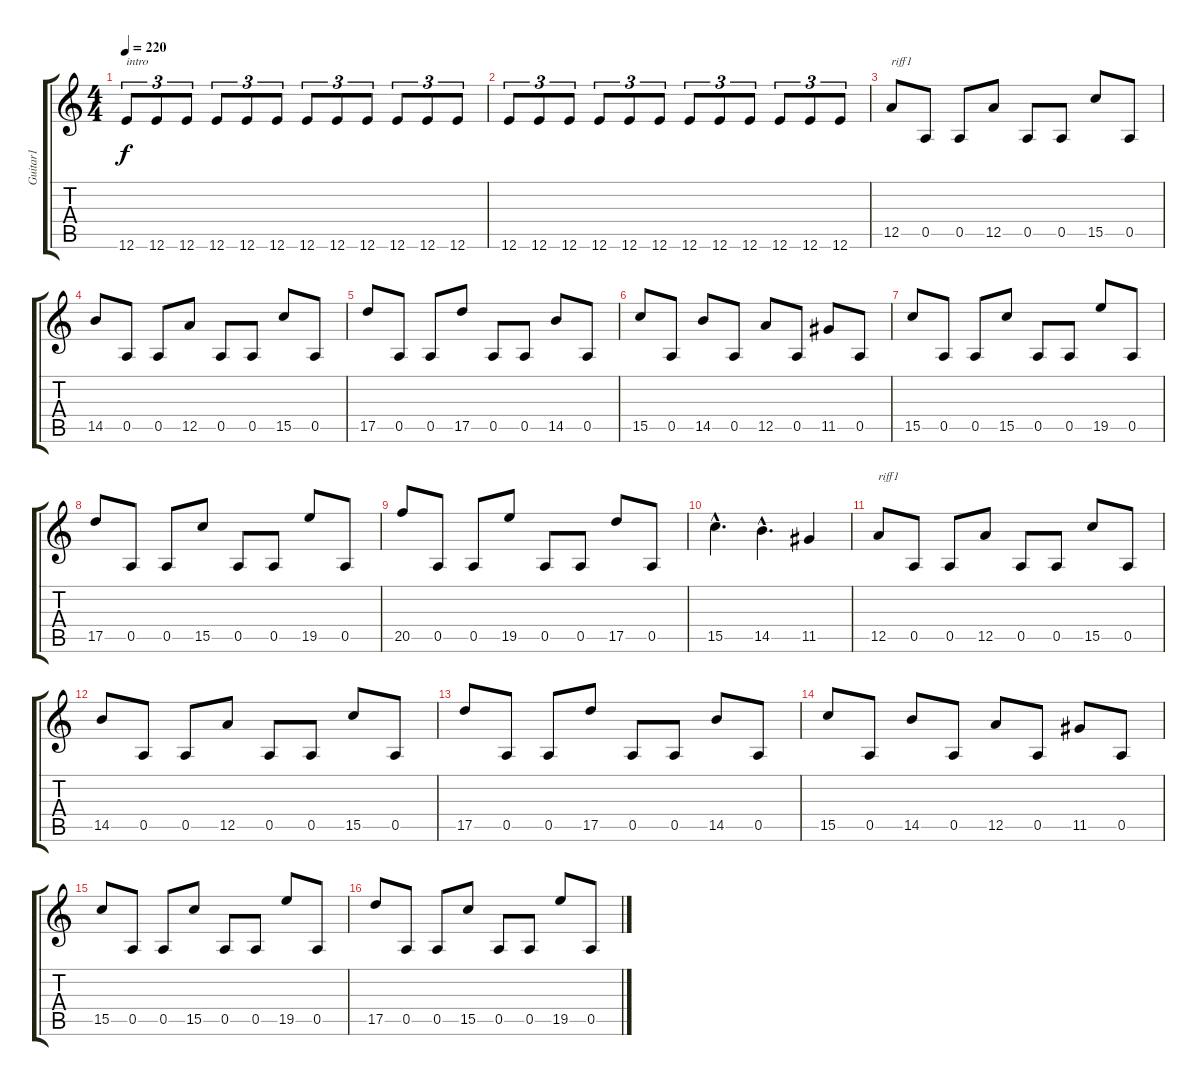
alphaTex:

\track ("Guitar1" "Guitar1") {instrument acousticguitarsteel}
\staff {score tabs}
\tuning (E4 B3 G3 D3 A2 E2) {hide}
\ts (4 4)
\tempo 220
\clef g2
\ks c
12.6.8{tu (3 2) txt "intro" dy f instrument acousticguitarsteel} 12.6.8{tu (3 2)} 12.6.8{tu (3 2)} 12.6.8{tu (3 2)} 12.6.8{tu (3 2)} 12.6.8{tu (3 2)} 12.6.8{tu (3 2)} 12.6.8{tu (3 2)} 12.6.8{tu (3 2)} 12.6.8{tu (3 2)} 12.6.8{tu (3 2)} 12.6.8{tu (3 2)} |
12.6.8{tu (3 2)} 12.6.8{tu (3 2)} 12.6.8{tu (3 2)} 12.6.8{tu (3 2)} 12.6.8{tu (3 2)} 12.6.8{tu (3 2)} 12.6.8{tu (3 2)} 12.6.8{tu (3 2)} 12.6.8{tu (3 2)} 12.6.8{tu (3 2)} 12.6.8{tu (3 2)} 12.6.8{tu (3 2)} |
12.5.8{txt "riff1"} 0.5.8 0.5.8 12.5.8 0.5.8 0.5.8 15.5.8 0.5.8 |
14.5.8 0.5.8 0.5.8 12.5.8 0.5.8 0.5.8 15.5.8 0.5.8 |
17.5.8 0.5.8 0.5.8 17.5.8 0.5.8 0.5.8 14.5.8 0.5.8 |
15.5.8 0.5.8 14.5.8 0.5.8 12.5.8 0.5.8 11.5.8 0.5.8 |
15.5.8 0.5.8 0.5.8 15.5.8 0.5.8 0.5.8 19.5.8 0.5.8 |
17.5.8 0.5.8 0.5.8 15.5.8 0.5.8 0.5.8 19.5.8 0.5.8 |
20.5.8 0.5.8 0.5.8 19.5.8 0.5.8 0.5.8 17.5.8 0.5.8 |
15.5{hac}.4{d} 14.5{hac}.4{d} 11.5.4 |
12.5.8{txt "riff1"} 0.5.8 0.5.8 12.5.8 0.5.8 0.5.8 15.5.8 0.5.8 |
14.5.8 0.5.8 0.5.8 12.5.8 0.5.8 0.5.8 15.5.8 0.5.8 |
17.5.8 0.5.8 0.5.8 17.5.8 0.5.8 0.5.8 14.5.8 0.5.8 |
15.5.8 0.5.8 14.5.8 0.5.8 12.5.8 0.5.8 11.5.8 0.5.8 |
15.5.8 0.5.8 0.5.8 15.5.8 0.5.8 0.5.8 19.5.8 0.5.8 |
17.5.8 0.5.8 0.5.8 15.5.8 0.5.8 0.5.8 19.5.8 0.5.8
